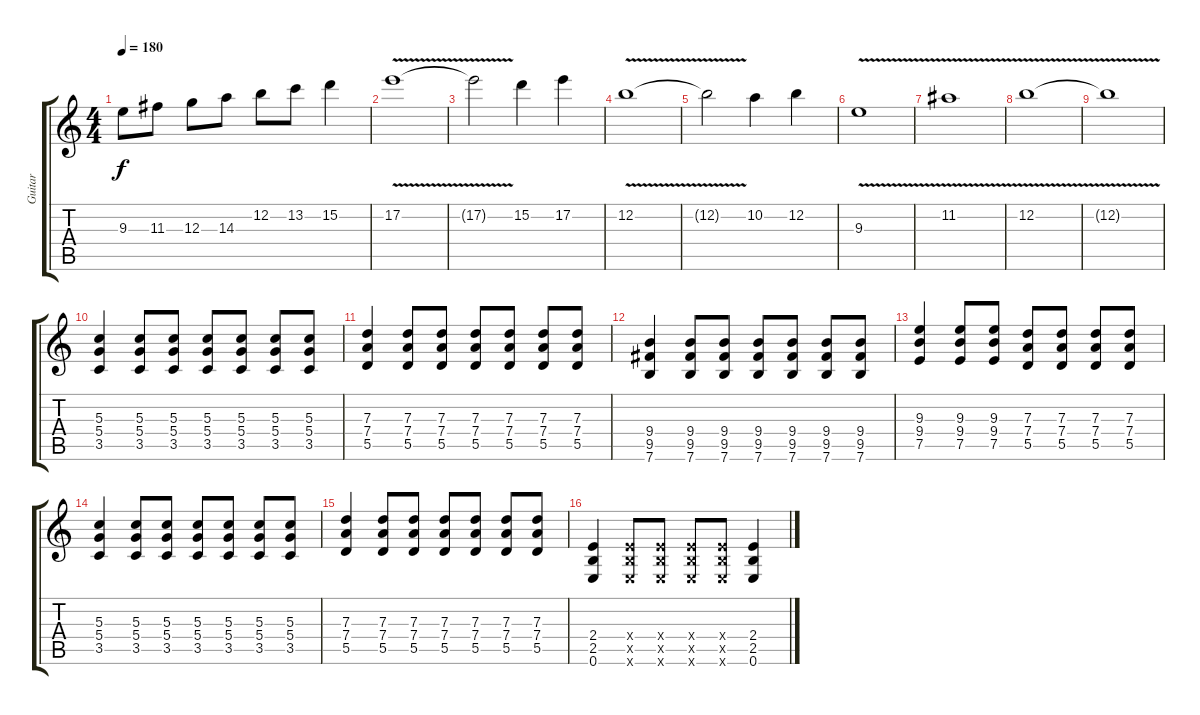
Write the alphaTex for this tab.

\track ("Guitar" "Guitar") {instrument overdrivenguitar}
\staff {score tabs}
\tuning (E4 B3 G3 D3 A2 E2) {hide}
\ts (4 4)
\tempo 180
\clef g2
\ks c
9.3.8{dy f} 11.3.8 12.3.8 14.3.8 12.2.8 13.2.8 15.2.4 |
17.2{v}.1 |
17.2{t}.2 15.2.4 17.2.4 |
12.2{v}.1 |
12.2{t}.2 10.2.4 12.2.4 |
9.3{v}.1 |
11.2{v}.1 |
12.2{v}.1 |
12.2{t}.1 |
(5.3 5.4 3.5).4 (5.3 5.4 3.5).8 (5.3 5.4 3.5).8 (5.3 5.4 3.5).8 (5.3 5.4 3.5).8 (5.3 5.4 3.5).8 (5.3 5.4 3.5).8 |
(7.3 7.4 5.5).4 (7.3 7.4 5.5).8 (7.3 7.4 5.5).8 (7.3 7.4 5.5).8 (7.3 7.4 5.5).8 (7.3 7.4 5.5).8 (7.3 7.4 5.5).8 |
(9.4 9.5 7.6).4 (9.4 9.5 7.6).8 (9.4 9.5 7.6).8 (9.4 9.5 7.6).8 (9.4 9.5 7.6).8 (9.4 9.5 7.6).8 (9.4 9.5 7.6).8 |
(9.3 9.4 7.5).4 (9.3 9.4 7.5).8 (9.3 9.4 7.5).8 (7.3 7.4 5.5).8 (7.3 7.4 5.5).8 (7.3 7.4 5.5).8 (7.3 7.4 5.5).8 |
(5.3 5.4 3.5).4 (5.3 5.4 3.5).8 (5.3 5.4 3.5).8 (5.3 5.4 3.5).8 (5.3 5.4 3.5).8 (5.3 5.4 3.5).8 (5.3 5.4 3.5).8 |
(7.3 7.4 5.5).4 (7.3 7.4 5.5).8 (7.3 7.4 5.5).8 (7.3 7.4 5.5).8 (7.3 7.4 5.5).8 (7.3 7.4 5.5).8 (7.3 7.4 5.5).8 |
(2.4 2.5 0.6).4 (2.4{x} 2.5{x} 0.6{x}).8 (2.4{x} 2.5{x} 0.6{x}).8 (2.4{x} 2.5{x} 0.6{x}).8 (2.4{x} 2.5{x} 0.6{x}).8 (2.4 2.5 0.6).4
